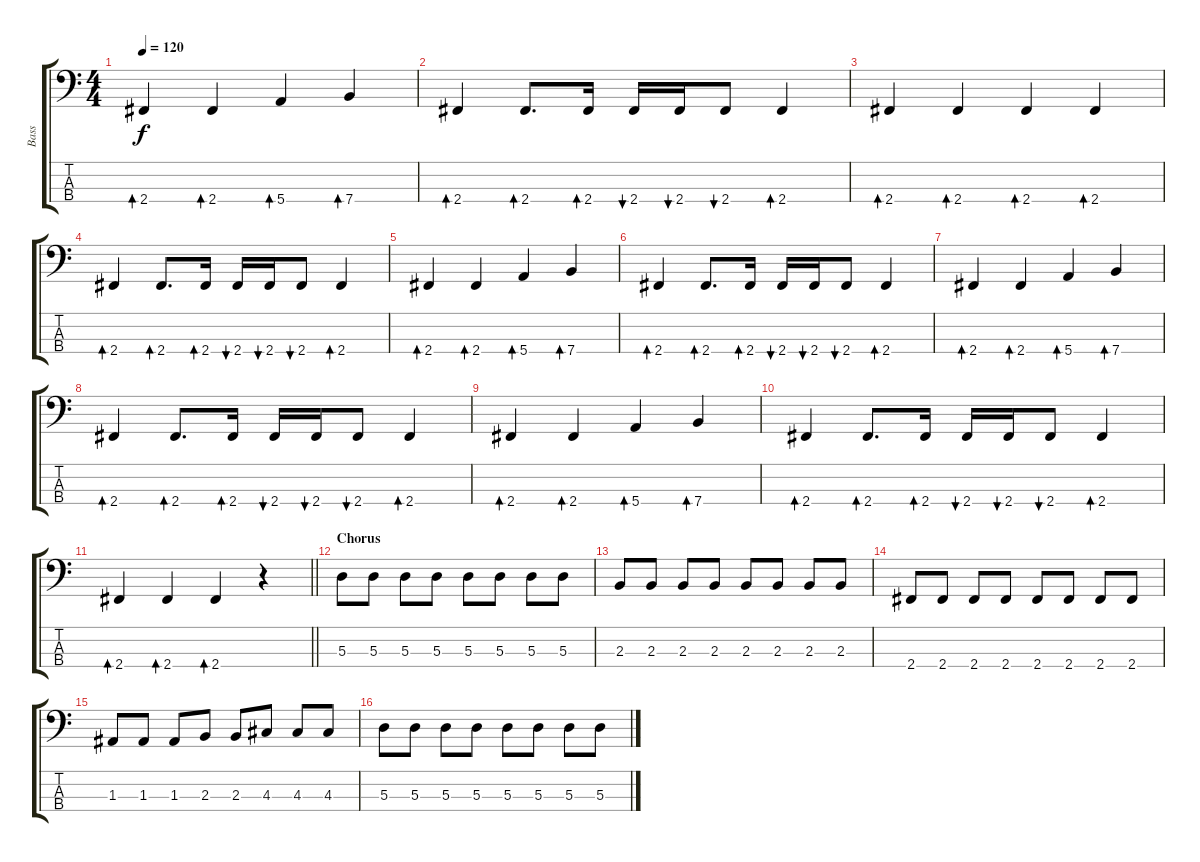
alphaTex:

\track ("Bass" "Bass") {instrument electricbassfinger}
\staff {score tabs}
\tuning (G2 D2 A1 E1) {hide}
\ts (4 4)
\tempo 120
\clef f4
\ks c
2.4.4{bd 30 dy f} 2.4.4{bd 30} 5.4.4{bd 30} 7.4.4{bd 30} |
2.4.4{bd 30} 2.4.8{d bd 30} 2.4.16{bd 30} 2.4.16{bu 30} 2.4.16{bu 30} 2.4.8{bu 30} 2.4.4{bd 30} |
2.4.4{bd 30} 2.4.4{bd 30} 2.4.4{bd 30} 2.4.4{bd 30} |
2.4.4{bd 30} 2.4.8{d bd 30} 2.4.16{bd 30} 2.4.16{bu 30} 2.4.16{bu 30} 2.4.8{bu 30} 2.4.4{bd 30} |
2.4.4{bd 30} 2.4.4{bd 30} 5.4.4{bd 30} 7.4.4{bd 30} |
2.4.4{bd 30} 2.4.8{d bd 30} 2.4.16{bd 30} 2.4.16{bu 30} 2.4.16{bu 30} 2.4.8{bu 30} 2.4.4{bd 30} |
2.4.4{bd 30} 2.4.4{bd 30} 5.4.4{bd 30} 7.4.4{bd 30} |
2.4.4{bd 30} 2.4.8{d bd 30} 2.4.16{bd 30} 2.4.16{bu 30} 2.4.16{bu 30} 2.4.8{bu 30} 2.4.4{bd 30} |
2.4.4{bd 30} 2.4.4{bd 30} 5.4.4{bd 30} 7.4.4{bd 30} |
2.4.4{bd 30} 2.4.8{d bd 30} 2.4.16{bd 30} 2.4.16{bu 30} 2.4.16{bu 30} 2.4.8{bu 30} 2.4.4{bd 30} |
\barLineRight lightlight
2.4.4{bd 30} 2.4.4{bd 30} 2.4.4{bd 30} r.4 |
\section ("" "Chorus")
5.3.8 5.3.8 5.3.8 5.3.8 5.3.8 5.3.8 5.3.8 5.3.8 |
2.3.8 2.3.8 2.3.8 2.3.8 2.3.8 2.3.8 2.3.8 2.3.8 |
2.4.8 2.4.8 2.4.8 2.4.8 2.4.8 2.4.8 2.4.8 2.4.8 |
1.3.8 1.3.8 1.3.8 2.3.8 2.3.8 4.3.8 4.3.8 4.3.8 |
5.3.8 5.3.8 5.3.8 5.3.8 5.3.8 5.3.8 5.3.8 5.3.8
